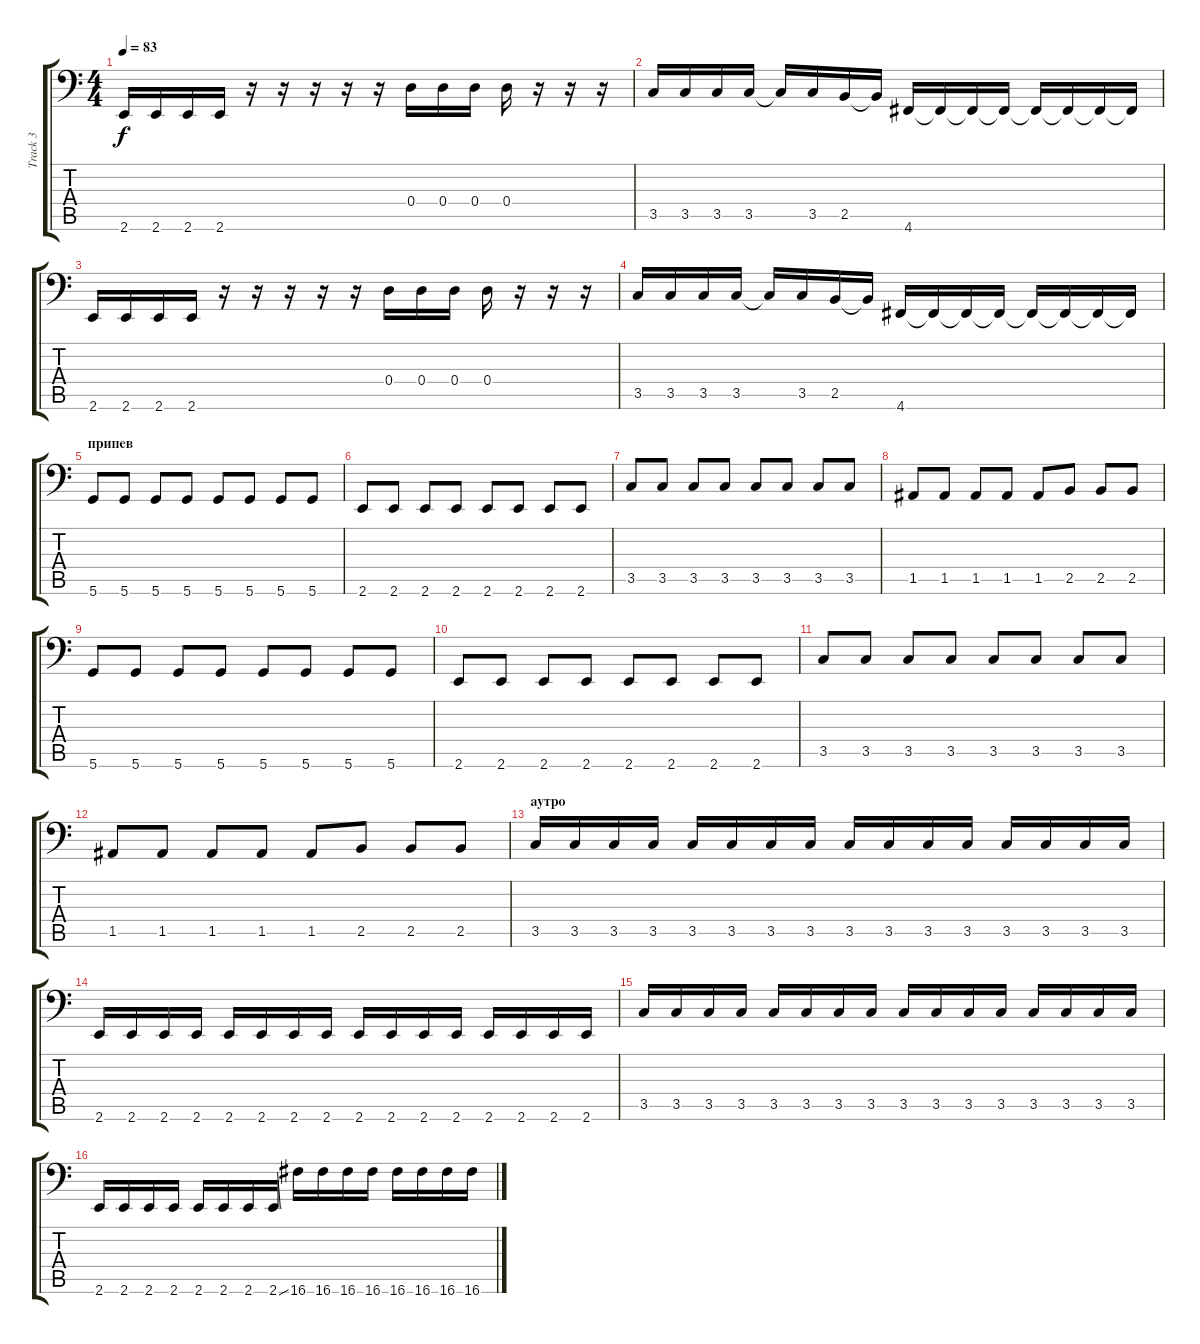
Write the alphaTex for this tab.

\track ("Track 3" "Track 3") {instrument electricbasspick}
\staff {score tabs}
\tuning (E3 B2 G2 D2 A1 D1) {hide}
\ts (4 4)
\tempo 83
\clef f4
\ks c
2.6.16{dy f} 2.6.16 2.6.16 2.6.16 r.16 r.16 r.16 r.16 r.16 0.4.16 0.4.16 0.4.16 0.4.16 r.16 r.16 r.16 |
3.5.16 3.5.16 3.5.16 3.5.16 3.5{t}.16 3.5.16 2.5.16 2.5{t}.16 4.6.16 4.6{t}.16 4.6{t}.16 4.6{t}.16 4.6{t}.16 4.6{t}.16 4.6{t}.16 4.6{t}.16 |
2.6.16 2.6.16 2.6.16 2.6.16 r.16 r.16 r.16 r.16 r.16 0.4.16 0.4.16 0.4.16 0.4.16 r.16 r.16 r.16 |
3.5.16 3.5.16 3.5.16 3.5.16 3.5{t}.16 3.5.16 2.5.16 2.5{t}.16 4.6.16 4.6{t}.16 4.6{t}.16 4.6{t}.16 4.6{t}.16 4.6{t}.16 4.6{t}.16 4.6{t}.16 |
\section ("" "припев")
5.6.8 5.6.8 5.6.8 5.6.8 5.6.8 5.6.8 5.6.8 5.6.8 |
2.6.8 2.6.8 2.6.8 2.6.8 2.6.8 2.6.8 2.6.8 2.6.8 |
3.5.8 3.5.8 3.5.8 3.5.8 3.5.8 3.5.8 3.5.8 3.5.8 |
1.5.8 1.5.8 1.5.8 1.5.8 1.5.8 2.5.8 2.5.8 2.5.8 |
5.6.8 5.6.8 5.6.8 5.6.8 5.6.8 5.6.8 5.6.8 5.6.8 |
2.6.8 2.6.8 2.6.8 2.6.8 2.6.8 2.6.8 2.6.8 2.6.8 |
3.5.8 3.5.8 3.5.8 3.5.8 3.5.8 3.5.8 3.5.8 3.5.8 |
1.5.8 1.5.8 1.5.8 1.5.8 1.5.8 2.5.8 2.5.8 2.5.8 |
\section ("" "аутро")
3.5.16 3.5.16 3.5.16 3.5.16 3.5.16 3.5.16 3.5.16 3.5.16 3.5.16 3.5.16 3.5.16 3.5.16 3.5.16 3.5.16 3.5.16 3.5.16 |
2.6.16 2.6.16 2.6.16 2.6.16 2.6.16 2.6.16 2.6.16 2.6.16 2.6.16 2.6.16 2.6.16 2.6.16 2.6.16 2.6.16 2.6.16 2.6.16 |
3.5.16 3.5.16 3.5.16 3.5.16 3.5.16 3.5.16 3.5.16 3.5.16 3.5.16 3.5.16 3.5.16 3.5.16 3.5.16 3.5.16 3.5.16 3.5.16 |
2.6.16 2.6.16 2.6.16 2.6.16 2.6.16 2.6.16 2.6.16 2.6{ss}.16 16.6.16 16.6.16 16.6.16 16.6.16 16.6.16 16.6.16 16.6.16 16.6.16
